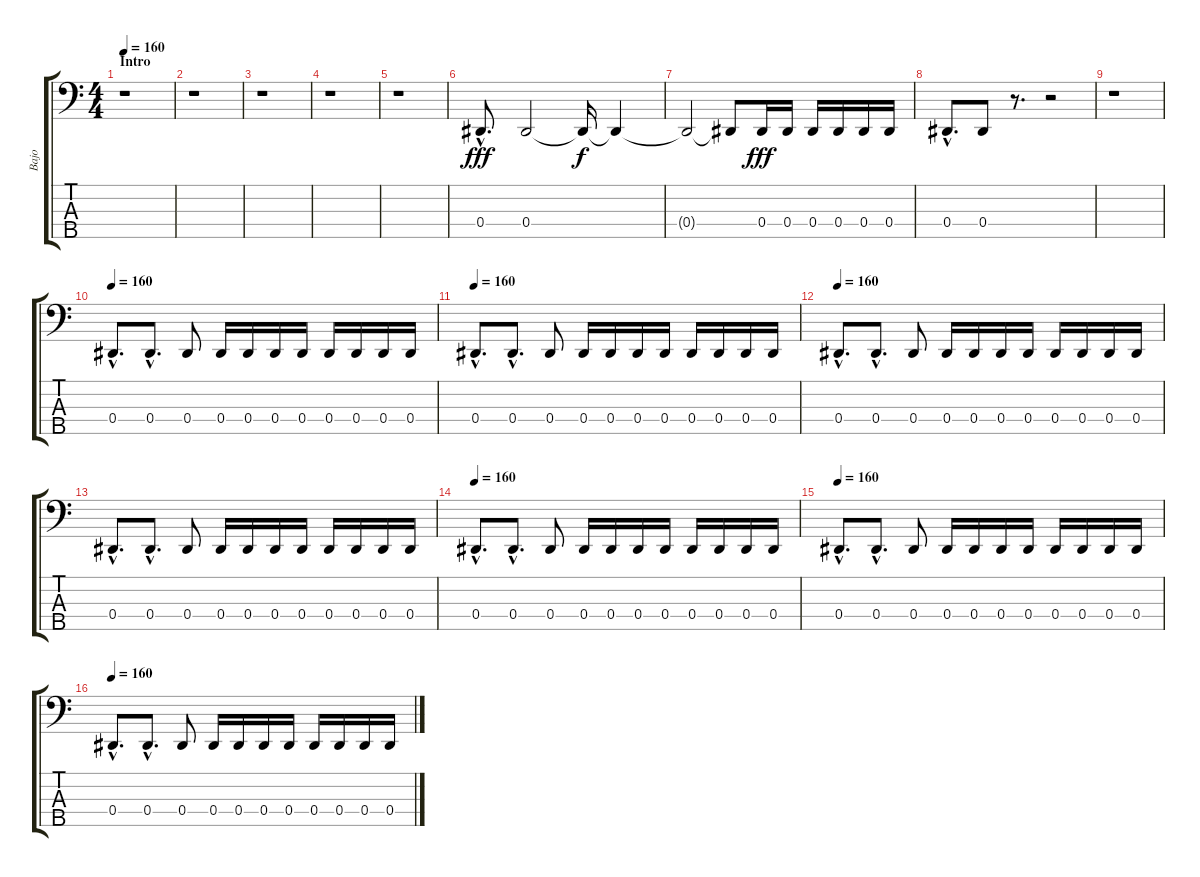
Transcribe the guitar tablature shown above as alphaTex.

\track ("Bajo" "Bajo") {instrument electricbassfinger}
\staff {score tabs}
\tuning (Gb2 Db2 Ab1 Eb1 Bb0) {hide}
\ts (4 4)
\section ("" "Intro")
\tempo 160
\clef f4
\ks c
r.1{dy fff instrument electricbassfinger} |
r.1 |
r.1 |
r.1 |
r.1 |
0.4{hac}.8{d} 0.4.2 0.4{t}.16{dy f} 0.4{t}.4 |
0.4{t}.2 0.4{t}.8 0.4.16{dy fff} 0.4.16 0.4.16 0.4.16 0.4.16 0.4.16 |
0.4{hac}.8{d} 0.4.8 r.8{d} r.2 |
r.1 |
\tempo 160
0.4{hac}.8{d} 0.4{hac}.8{d} 0.4.8 0.4.16 0.4.16 0.4.16 0.4.16 0.4.16 0.4.16 0.4.16 0.4.16 |
\tempo 160
0.4{hac}.8{d} 0.4{hac}.8{d} 0.4.8 0.4.16 0.4.16 0.4.16 0.4.16 0.4.16 0.4.16 0.4.16 0.4.16 |
\tempo 160
0.4{hac}.8{d} 0.4{hac}.8{d} 0.4.8 0.4.16 0.4.16 0.4.16 0.4.16 0.4.16 0.4.16 0.4.16 0.4.16 |
0.4{hac}.8{d} 0.4{hac}.8{d} 0.4.8 0.4.16 0.4.16 0.4.16 0.4.16 0.4.16 0.4.16 0.4.16 0.4.16 |
\tempo 160
0.4{hac}.8{d} 0.4{hac}.8{d} 0.4.8 0.4.16 0.4.16 0.4.16 0.4.16 0.4.16 0.4.16 0.4.16 0.4.16 |
\tempo 160
0.4{hac}.8{d} 0.4{hac}.8{d} 0.4.8 0.4.16 0.4.16 0.4.16 0.4.16 0.4.16 0.4.16 0.4.16 0.4.16 |
\tempo 160
0.4{hac}.8{d} 0.4{hac}.8{d} 0.4.8 0.4.16 0.4.16 0.4.16 0.4.16 0.4.16 0.4.16 0.4.16 0.4.16
